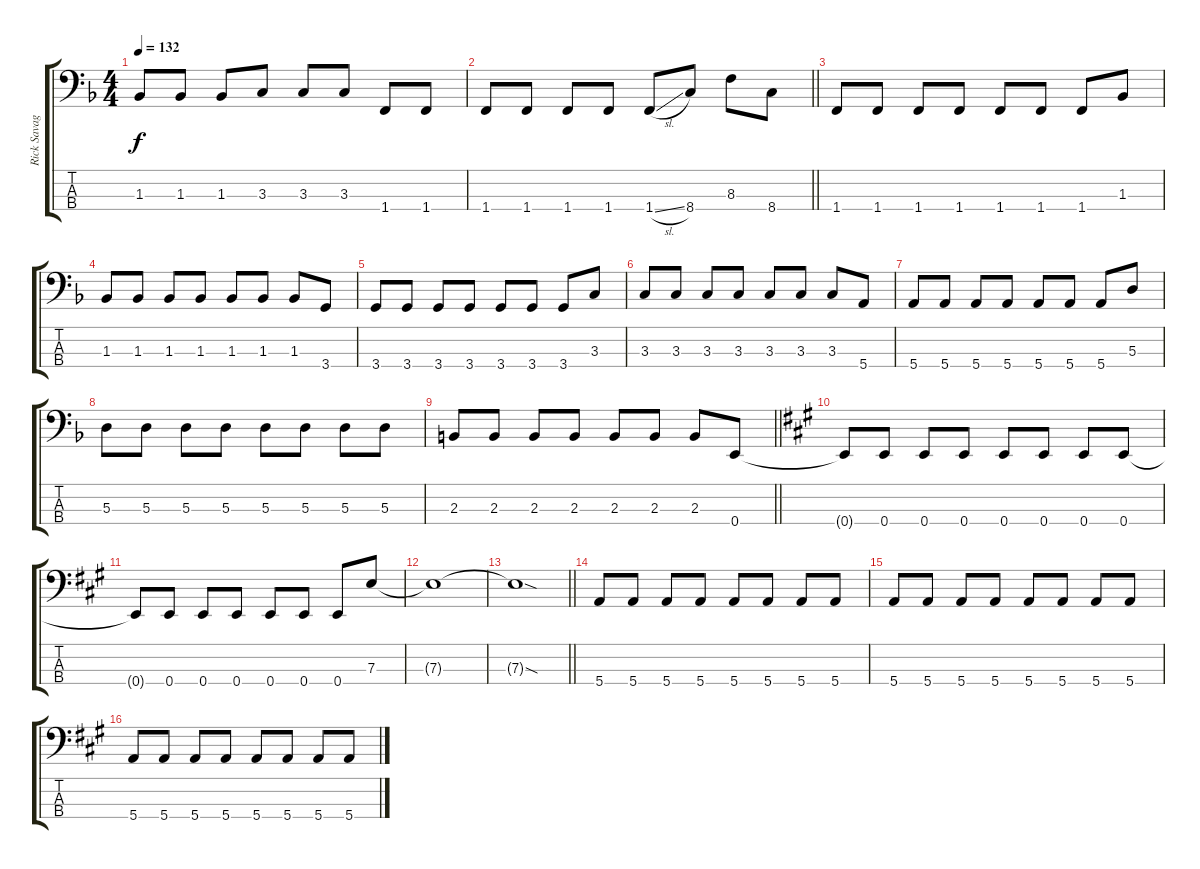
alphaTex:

\track ("Rick Savage" "Rick Savag") {instrument electricbassfinger}
\staff {score tabs}
\tuning (G2 D2 A1 E1) {hide}
\ts (4 4)
\tempo 132
\clef f4
\ks f
1.3.8{dy f} 1.3.8 1.3.8 3.3.8 3.3.8 3.3.8 1.4.8 1.4.8 |
\barLineRight lightlight
1.4.8 1.4.8 1.4.8 1.4.8 1.4{sl}.8 8.4.8 8.3.8 8.4.8 |
1.4.8 1.4.8 1.4.8 1.4.8 1.4.8 1.4.8 1.4.8 1.3.8 |
1.3.8 1.3.8 1.3.8 1.3.8 1.3.8 1.3.8 1.3.8 3.4.8 |
3.4.8 3.4.8 3.4.8 3.4.8 3.4.8 3.4.8 3.4.8 3.3.8 |
3.3.8 3.3.8 3.3.8 3.3.8 3.3.8 3.3.8 3.3.8 5.4.8 |
5.4.8 5.4.8 5.4.8 5.4.8 5.4.8 5.4.8 5.4.8 5.3.8 |
5.3.8 5.3.8 5.3.8 5.3.8 5.3.8 5.3.8 5.3.8 5.3.8 |
\barLineRight lightlight
2.3.8 2.3.8 2.3.8 2.3.8 2.3.8 2.3.8 2.3.8 0.4.8 |
\ks a
0.4{t}.8 0.4.8 0.4.8 0.4.8 0.4.8 0.4.8 0.4.8 0.4.8 |
0.4{t}.8 0.4.8 0.4.8 0.4.8 0.4.8 0.4.8 0.4.8 7.3.8 |
7.3{t}.1 |
\barLineRight lightlight
7.3{sod t}.1 |
5.4.8 5.4.8 5.4.8 5.4.8 5.4.8 5.4.8 5.4.8 5.4.8 |
5.4.8 5.4.8 5.4.8 5.4.8 5.4.8 5.4.8 5.4.8 5.4.8 |
5.4.8 5.4.8 5.4.8 5.4.8 5.4.8 5.4.8 5.4.8 5.4.8
